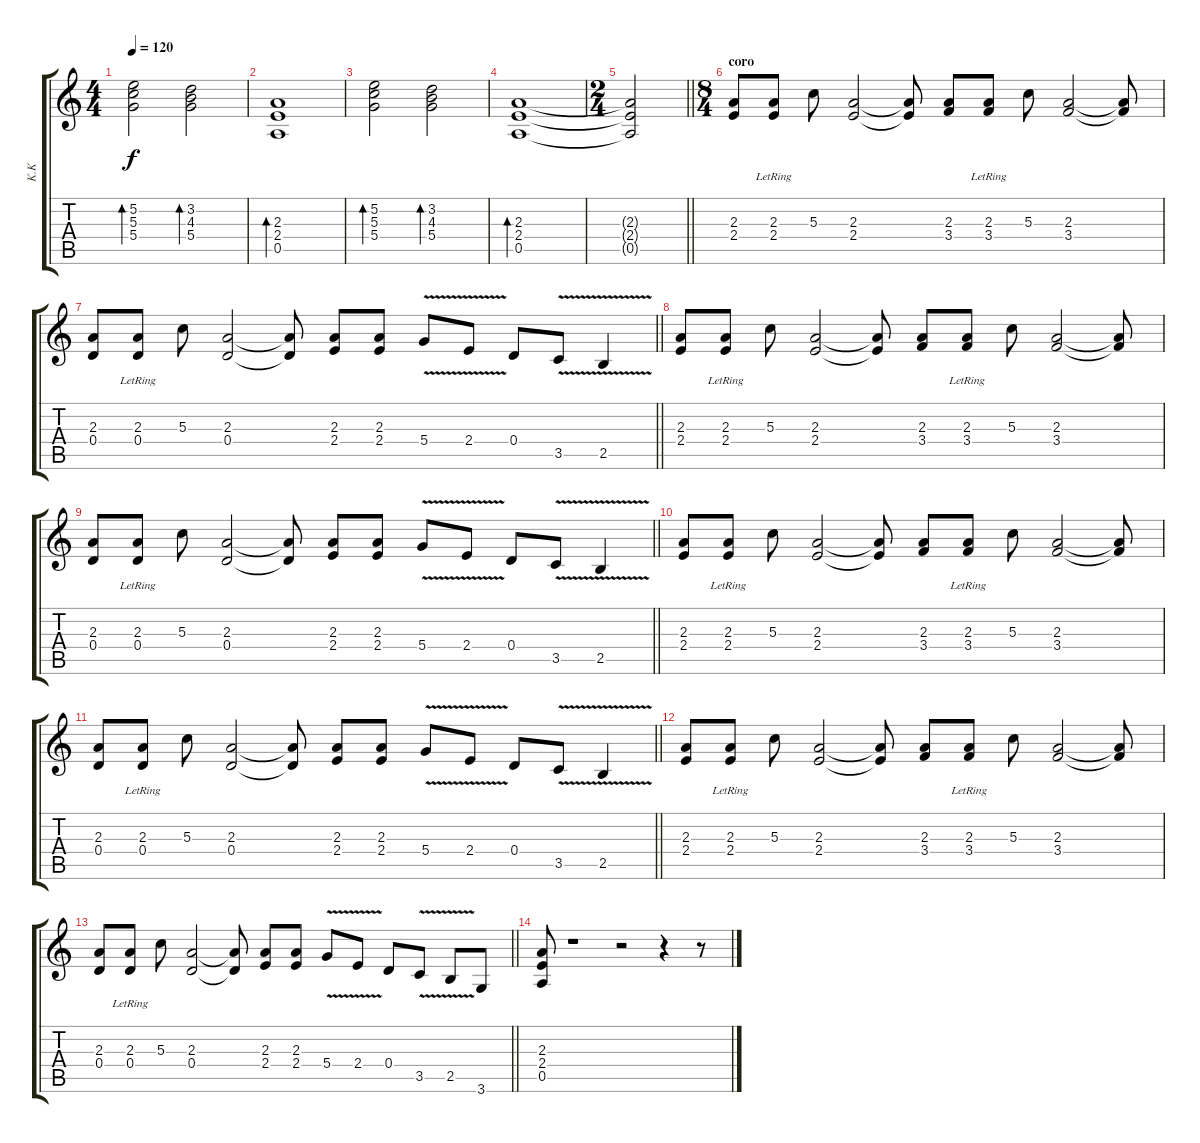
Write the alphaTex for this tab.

\track ("K.K" "K.K") {instrument electricguitarclean}
\staff {score tabs}
\tuning (E4 B3 G3 D3 A2 E2) {hide}
\ts (4 4)
\tempo 120
\clef g2
\ks c
(5.2 5.3 5.4).2{bd 240 dy f} (3.2 4.3 5.4).2{bd 240} |
(2.3 2.4 0.5).1{bd 120} |
(5.2 5.3 5.4).2{bd 240} (3.2 4.3 5.4).2{bd 240} |
(2.3 2.4 0.5).1{bd 240} |
\ts (2 4)
\barLineRight lightlight
(2.3{t} 2.4{t} 0.5{t}).2 |
\ts (8 4)
\section ("" "coro")
(2.3 2.4).8{instrument distortionguitar} (2.3 2.4{lr}).8 5.3.8 (2.3 2.4).2 (2.3{t} 2.4{t}).8 (2.3 3.4).8 (2.3 3.4{lr}).8 5.3.8 (2.3 3.4).2 (2.3{t} 3.4{t}).8 |
\barLineRight lightlight
(2.3 0.4).8 (2.3 0.4{lr}).8 5.3.8 (2.3 0.4).2 (2.3{t} 0.4{t}).8 (2.3 2.4).8 (2.3 2.4).8 5.4{v}.8 2.4{v}.8 0.4.8 3.5{v}.8 2.5{v}.4 |
(2.3 2.4).8 (2.3 2.4{lr}).8 5.3.8 (2.3 2.4).2 (2.3{t} 2.4{t}).8 (2.3 3.4).8 (2.3 3.4{lr}).8 5.3.8 (2.3 3.4).2 (2.3{t} 3.4{t}).8 |
\barLineRight lightlight
(2.3 0.4).8 (2.3 0.4{lr}).8 5.3.8 (2.3 0.4).2 (2.3{t} 0.4{t}).8 (2.3 2.4).8 (2.3 2.4).8 5.4{v}.8 2.4{v}.8 0.4.8 3.5{v}.8 2.5{v}.4 |
(2.3 2.4).8{instrument distortionguitar} (2.3 2.4{lr}).8 5.3.8 (2.3 2.4).2 (2.3{t} 2.4{t}).8 (2.3 3.4).8 (2.3 3.4{lr}).8 5.3.8 (2.3 3.4).2 (2.3{t} 3.4{t}).8 |
\barLineRight lightlight
(2.3 0.4).8 (2.3 0.4{lr}).8 5.3.8 (2.3 0.4).2 (2.3{t} 0.4{t}).8 (2.3 2.4).8 (2.3 2.4).8 5.4{v}.8 2.4{v}.8 0.4.8 3.5{v}.8 2.5{v}.4 |
(2.3 2.4).8 (2.3 2.4{lr}).8 5.3.8 (2.3 2.4).2 (2.3{t} 2.4{t}).8 (2.3 3.4).8 (2.3 3.4{lr}).8 5.3.8 (2.3 3.4).2 (2.3{t} 3.4{t}).8 |
\barLineRight lightlight
(2.3 0.4).8 (2.3 0.4{lr}).8 5.3.8 (2.3 0.4).2 (2.3{t} 0.4{t}).8 (2.3 2.4).8 (2.3 2.4).8 5.4{v}.8 2.4{v}.8 0.4.8 3.5{v}.8 2.5{v}.8 3.6.8 |
(2.3 2.4 0.5).8 r.1 r.2 r.4 r.8
